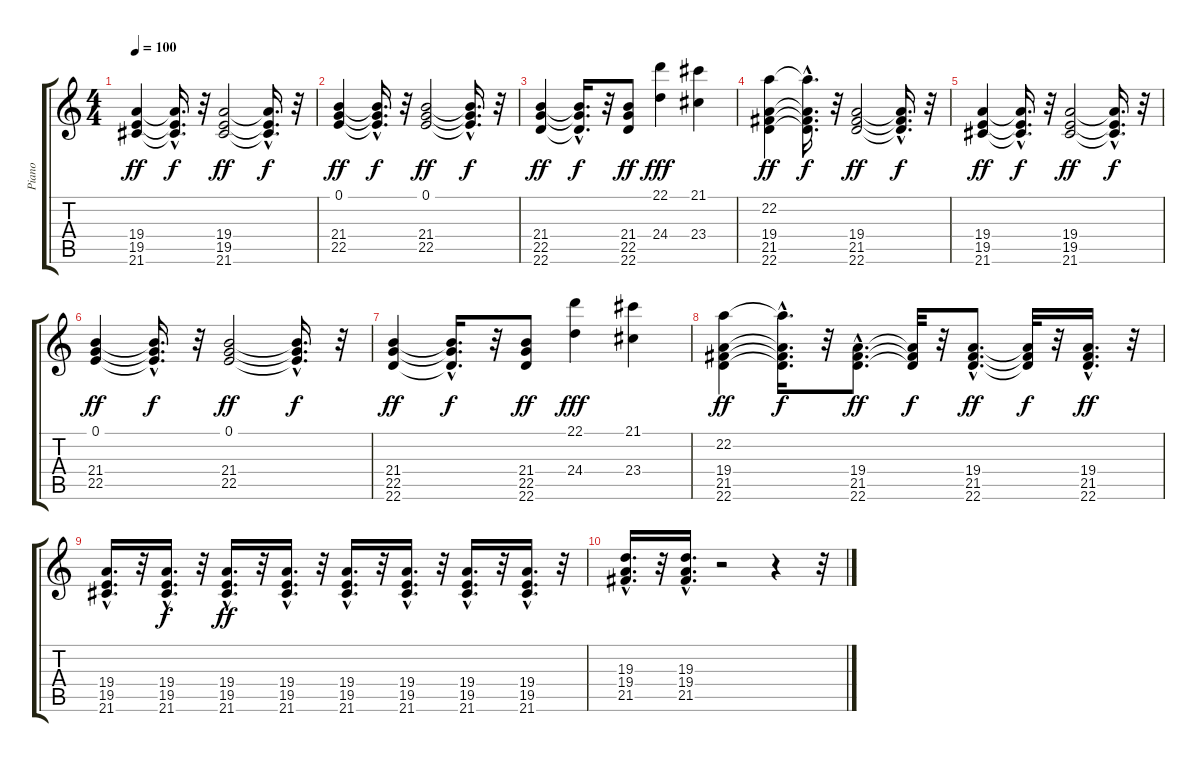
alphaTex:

\track ("Piano" "Piano") {instrument acousticgrandpiano}
\staff {score tabs}
\tuning (E4 B3 G3 D3 A2 E2) {hide}
\ts (4 4)
\tempo 100
\clef g2
\ks c
(19.4 19.5 21.6).4{dy ff} (19.4{hac t} 19.5{hac t} 21.6{hac t}).16{d dy f} r.32 (19.4 19.5 21.6).2{dy ff} (19.4{hac t} 19.5{hac t} 21.6{hac t}).16{d dy f} r.32 |
(0.1 21.4 22.5).4{dy ff} (0.1{hac t} 21.4{hac t} 22.5{hac t}).16{d dy f} r.32 (0.1 21.4 22.5).2{dy ff} (0.1{hac t} 21.4{hac t} 22.5{hac t}).16{d dy f} r.32 |
(21.4 22.5 22.6).4{dy ff} (21.4{hac t} 22.5{hac t} 22.6{hac t}).16{d dy f} r.32 (21.4 22.5 22.6).8{dy ff} (22.1 24.4).4{dy fff} (21.1 23.4).4 |
(22.2 19.4 21.5 22.6).4{dy ff} (22.2{hac t} 19.4{hac t} 21.5{hac t} 22.6{hac t}).16{d dy f} r.32 (19.4 21.5 22.6).2{dy ff} (19.4{hac t} 21.5{hac t} 22.6{hac t}).16{d dy f} r.32 |
(19.4 19.5 21.6).4{dy ff} (19.4{hac t} 19.5{hac t} 21.6{hac t}).16{d dy f} r.32 (19.4 19.5 21.6).2{dy ff} (19.4{hac t} 19.5{hac t} 21.6{hac t}).16{d dy f} r.32 |
(0.1 21.4 22.5).4{dy ff} (0.1{hac t} 21.4{hac t} 22.5{hac t}).16{d dy f} r.32 (0.1 21.4 22.5).2{dy ff} (0.1{hac t} 21.4{hac t} 22.5{hac t}).16{d dy f} r.32 |
(21.4 22.5 22.6).4{dy ff} (21.4{hac t} 22.5{hac t} 22.6{hac t}).16{d dy f} r.32 (21.4 22.5 22.6).8{dy ff} (22.1 24.4).4{dy fff} (21.1 23.4).4 |
(22.2 19.4 21.5 22.6).4{dy ff} (22.2{hac t} 19.4{hac t} 21.5{hac t} 22.6{hac t}).16{d dy f} r.32 (19.4{hac} 21.5{hac} 22.6{hac}).8{d dy ff} (19.4{t} 21.5{t} 22.6{t}).32{dy f} r.32 (19.4{hac} 21.5{hac} 22.6{hac}).8{d dy ff} (19.4{t} 21.5{t} 22.6{t}).32{dy f} r.32 (19.4{hac} 21.5{hac} 22.6{hac}).16{d dy ff} r.32 |
(19.4{hac} 19.5{hac} 21.6{hac}).16{d} r.32 (19.4{hac} 19.5{hac} 21.6{hac}).16{d dy f} r.32 (19.4{hac} 19.5{hac} 21.6{hac}).16{d dy ff} r.32 (19.4{hac} 19.5{hac} 21.6{hac}).16{d} r.32 (19.4{hac} 19.5{hac} 21.6{hac}).16{d} r.32 (19.4{hac} 19.5{hac} 21.6{hac}).16{d} r.32 (19.4{hac} 19.5{hac} 21.6{hac}).16{d} r.32 (19.4{hac} 19.5{hac} 21.6{hac}).16{d} r.32 |
(19.3{hac} 19.4{hac} 21.5{hac}).16{d} r.32 (19.3{hac} 19.4{hac} 21.5{hac}).16{d} r.2 r.4 r.32
